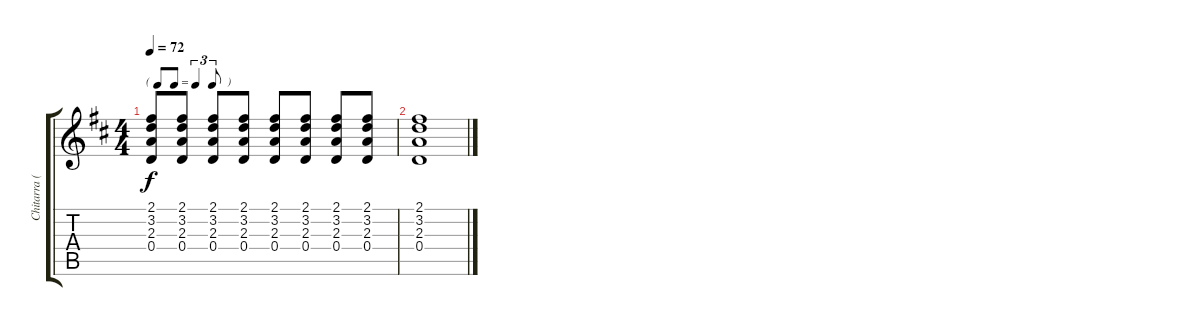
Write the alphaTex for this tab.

\track ("Chitarra (acustica)" "Chitarra (") {instrument acousticguitarsteel}
\staff {score tabs}
\tuning (E4 B3 G3 D3 A2 E2) {hide}
\ts (4 4)
\tf triplet8th
\tempo 72
\clef g2
\ks d
(2.1 3.2 2.3 0.4).8{dy f} (2.1 3.2 2.3 0.4).8 (2.1 3.2 2.3 0.4).8 (2.1 3.2 2.3 0.4).8 (2.1 3.2 2.3 0.4).8 (2.1 3.2 2.3 0.4).8 (2.1 3.2 2.3 0.4).8 (2.1 3.2 2.3 0.4).8 |
(2.1 3.2 2.3 0.4).1
